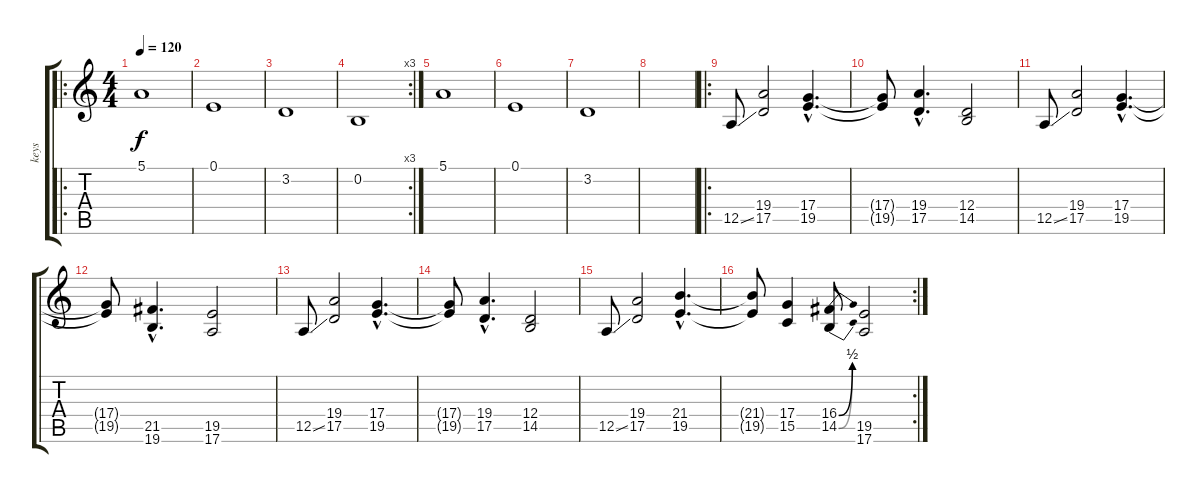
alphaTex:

\track ("keys" "keys") {instrument stringensemble1}
\staff {score tabs}
\tuning (E4 B3 G3 D3 A2 E2) {hide}
\ro
\ts (4 4)
\tempo 120
\clef g2
\ks c
5.1.1{dy f volume 10 balance 0 instrument stringensemble1} |
0.1.1 |
3.2.1 |
\rc 3
0.2.1 |
5.1.1{volume 10 balance 0 instrument stringensemble1} |
0.1.1 |
3.2.1 |
|
\ro
12.5{ss}.8{volume 11 balance 8 instrument stringensemble1} (19.4 17.5).2 (17.4{hac} 19.5{hac}).4{d} |
(17.4{t} 19.5{t}).8 (19.4{hac} 17.5{hac}).4{d} (12.4 14.5).2 |
12.5{ss}.8 (19.4 17.5).2 (17.4{hac} 19.5{hac}).4{d} |
(17.4{t} 19.5{t}).8 (21.5{hac} 19.6{hac}).4{d} (19.5 17.6).2 |
12.5{ss}.8 (19.4 17.5).2 (17.4{hac} 19.5{hac}).4{d} |
(17.4{t} 19.5{t}).8 (19.4{hac} 17.5{hac}).4{d} (12.4 14.5).2 |
12.5{ss}.8 (19.4 17.5).2 (21.4{hac} 19.5{hac}).4{d} |
\rc 2
(21.4{t} 19.5{t}).8 (17.4 15.5).4 (16.4{be (bend 0 0 60 2)} 14.5{be (bend 0 0 60 2)}).8 (19.5 17.6).2
